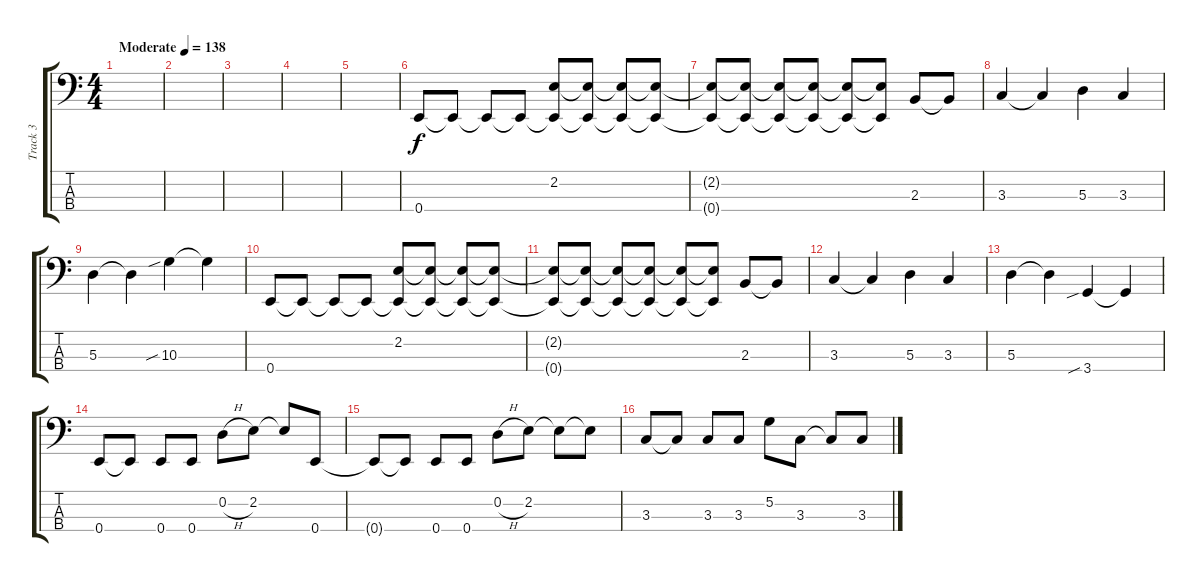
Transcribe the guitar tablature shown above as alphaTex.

\track ("Track 3" "Track 3") {instrument electricbassfinger}
\staff {score tabs}
\tuning (G2 D2 A1 E1) {hide}
\ts (4 4)
\tempo (138 "Moderate")
\clef f4
\ks c
|
|
|
|
|
0.4.8 0.4{t}.8 0.4{t}.8 0.4{t}.8 (2.2 0.4{t}).8 (2.2{t} 0.4{t}).8 (2.2{t} 0.4{t}).8 (2.2{t} 0.4{t}).8 |
(2.2{t} 0.4{t}).8 (2.2{t} 0.4{t}).8 (2.2{t} 0.4{t}).8 (2.2{t} 0.4{t}).8 (2.2{t} 0.4{t}).8 (2.2{t} 0.4{t}).8 2.3.8 2.3{t}.8 |
3.3.4 3.3{t}.4 5.3.4 3.3.4 |
5.3.4 5.3{t}.4 10.3{sib}.4 10.3{t}.4 |
0.4.8 0.4{t}.8 0.4{t}.8 0.4{t}.8 (2.2 0.4{t}).8 (2.2{t} 0.4{t}).8 (2.2{t} 0.4{t}).8 (2.2{t} 0.4{t}).8 |
(2.2{t} 0.4{t}).8 (2.2{t} 0.4{t}).8 (2.2{t} 0.4{t}).8 (2.2{t} 0.4{t}).8 (2.2{t} 0.4{t}).8 (2.2{t} 0.4{t}).8 2.3.8 2.3{t}.8 |
3.3.4 3.3{t}.4 5.3.4 3.3.4 |
5.3.4 5.3{t}.4 3.4{sib}.4 3.4{t}.4 |
0.4.8 0.4{t}.8 0.4.8 0.4.8 0.2{h}.8 2.2.8 2.2{t}.8 0.4.8 |
0.4{t}.8 0.4{t}.8 0.4.8 0.4.8 0.2{h}.8 2.2.8 2.2{t}.8 2.2{t}.8 |
3.3.8 3.3{t}.8 3.3.8 3.3.8 5.2.8 3.3.8 3.3{t}.8 3.3{sl}.8
